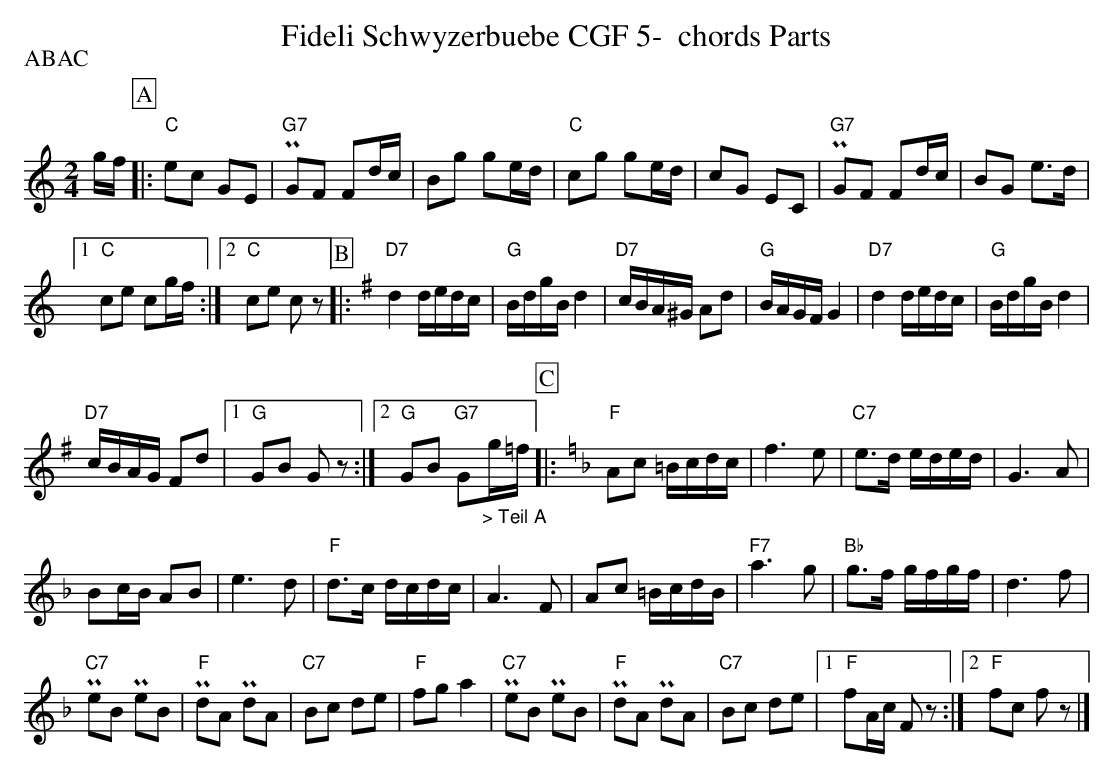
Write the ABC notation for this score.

X:1
T:Fideli Schwyzerbuebe CGF 5-  chords Parts
M:2/4
L:1/16
P:ABAC
K:Cmaj%%MIDI gchordon
gf[P:A] |: "C"e2c2 G2E2 | "G7"PG2F2 F2dc | B2g2 g2ed | "C"c2g2 g2ed | c2G2 E2C2 | "G7"PG2F2 F2dc | B2G2 e3d |1
"C"c2e2 c2gf :|2 "C"c2e2 c2z2 [P:B] |: [K:Gmaj] "D7"d4 dedc | "G"BdgB d4 | "D7"cBA^G A2d2 | "G"BAGF G4 | "D7"d4 dedc | "G"BdgB d4 |
"D7"cBAG F2d2 |1 "G"G2B2 G2z2 :|2 "G"G2B2 "G7"G2"_> Teil A"g=f [P:C] |: [K:Fmaj] "F"A2c2 =Bcdc | f6e2 | "C7"e3d eded | G6A2 |
B2cB A2B2 | e6d2 | "F"d3c dcdc | A6F2 | A2c2 =BcdB | "F7"a6g2 | "Bb"g3f gfgf | d6f2 |
"C7"Pe2B2 Pe2B2 | "F"Pd2A2 Pd2A2 | "C7"B2c2 d2e2 | "F"f2g2 a4 | "C7"Pe2B2 Pe2B2 | "F"Pd2A2 Pd2A2 | "C7"B2c2 d2e2 |1 "F"f2Ac F2z2 :|2 "F"f2c2 f2z2 |]
